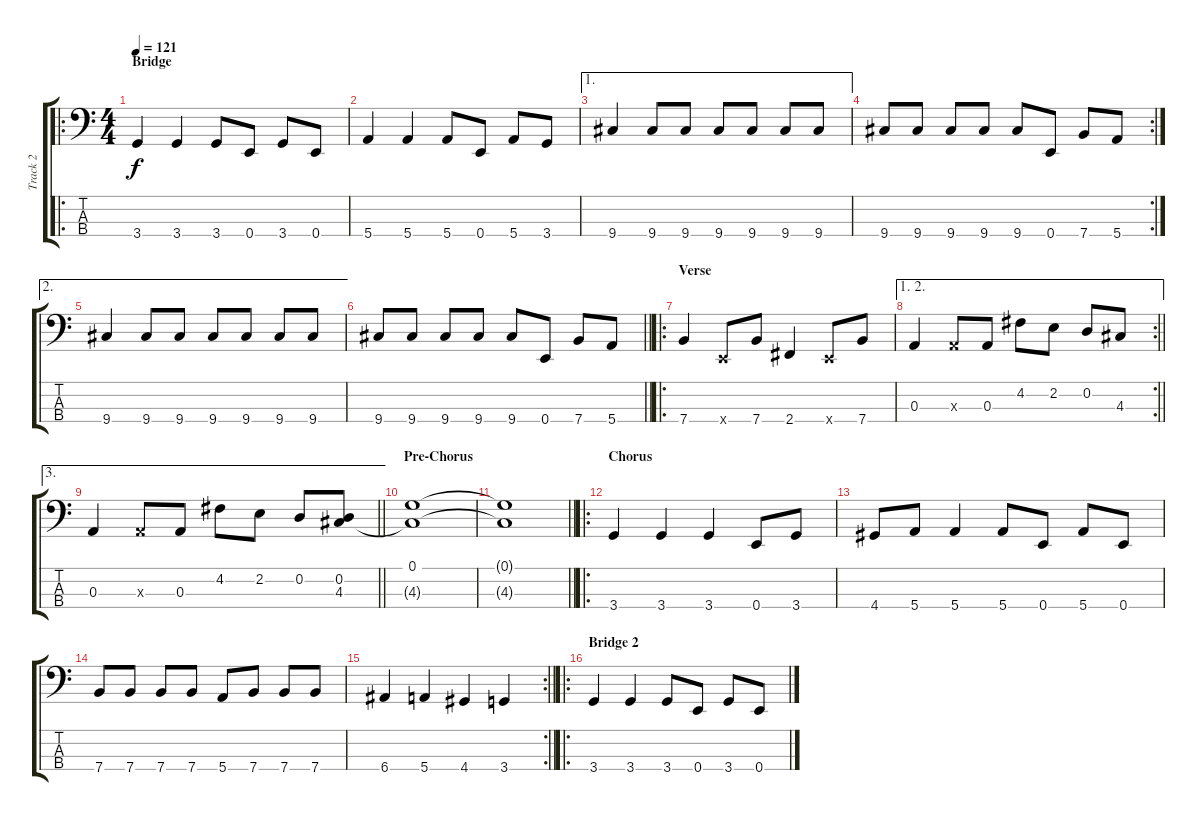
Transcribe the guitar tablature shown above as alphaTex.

\track ("Track 2" "Track 2") {instrument electricbassfinger}
\staff {score tabs}
\tuning (G2 D2 A1 E1) {hide}
\ro
\ts (4 4)
\section ("" "Bridge")
\tempo 121
\clef f4
\ks c
3.4.4{dy f} 3.4.4 3.4.8 0.4.8 3.4.8 0.4.8 |
5.4.4 5.4.4 5.4.8 0.4.8 5.4.8 3.4.8 |
\ae 1
9.4.4 9.4.8 9.4.8 9.4.8 9.4.8 9.4.8 9.4.8 |
\rc 2
9.4.8 9.4.8 9.4.8 9.4.8 9.4.8 0.4.8 7.4.8 5.4.8 |
\ae 2
9.4.4 9.4.8 9.4.8 9.4.8 9.4.8 9.4.8 9.4.8 |
\barLineRight lightlight
9.4.8 9.4.8 9.4.8 9.4.8 9.4.8 0.4.8 7.4.8 5.4.8 |
\ro
\section ("" "Verse")
7.4.4 0.4{x}.8 7.4.8 2.4.4 0.4{x}.8 7.4.8 |
\ae (1 2)
\rc 2
\barLineRight lightlight
0.3.4 0.3{x}.8 0.3.8 4.2.8 2.2.8 0.2.8 4.3.8 |
\ae 3
\barLineRight lightlight
0.3.4 0.3{x}.8 0.3.8 4.2.8 2.2.8 0.2.8 (0.2 4.3).8 |
\section ("" "Pre-Chorus")
(0.1 4.3{t}).1 |
\barLineRight lightlight
(0.1{t} 4.3{t}).1 |
\ro
\section ("" "Chorus")
3.4.4 3.4.4 3.4.4 0.4.8 3.4.8 |
4.4.8 5.4.8 5.4.4 5.4.8 0.4.8 5.4.8 0.4.8 |
7.4.8 7.4.8 7.4.8 7.4.8 5.4.8 7.4.8 7.4.8 7.4.8 |
\rc 2
\barLineRight lightlight
6.4.4 5.4.4 4.4.4 3.4.4 |
\ro
\section ("" "Bridge 2")
3.4.4 3.4.4 3.4.8 0.4.8 3.4.8 0.4.8
